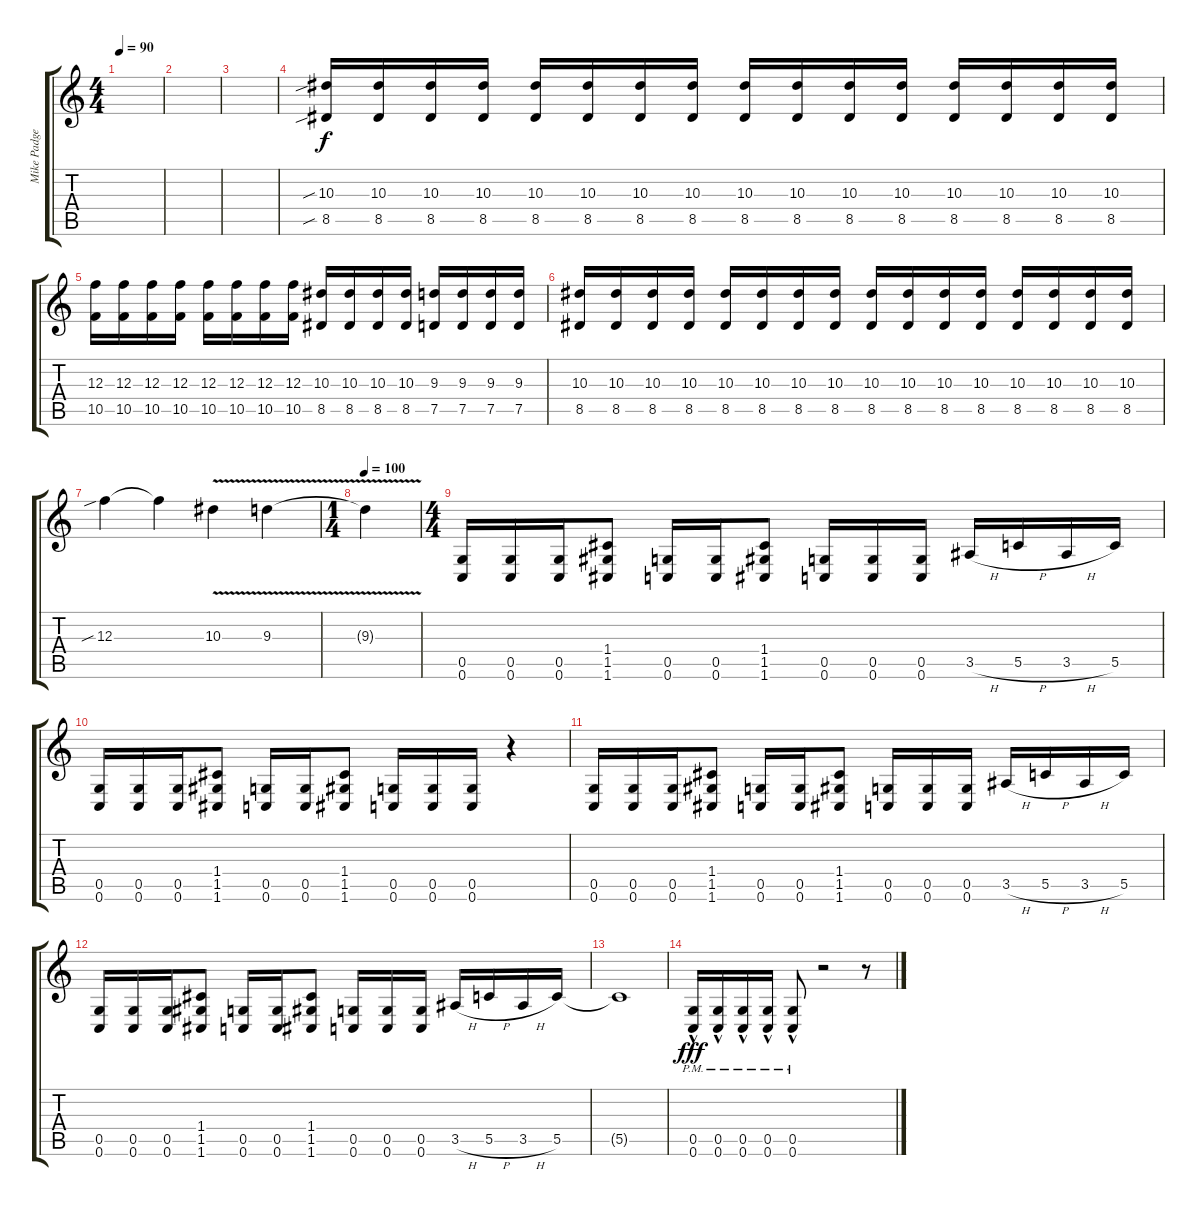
\track ("Mike Padget (padge)" "Mike Padge") {instrument distortionguitar}
\staff {score tabs}
\tuning (D4 A3 F3 C3 G2 C2) {hide}
\ts (4 4)
\tempo 90
\clef g2
\ks c
|
|
|
(10.3{sib} 8.5{sib}).16{instrument distortionguitar} (10.3 8.5).16 (10.3 8.5).16 (10.3 8.5).16 (10.3 8.5).16 (10.3 8.5).16 (10.3 8.5).16 (10.3 8.5).16 (10.3 8.5).16 (10.3 8.5).16 (10.3 8.5).16 (10.3 8.5).16 (10.3 8.5).16 (10.3 8.5).16 (10.3 8.5).16 (10.3 8.5).16 |
(12.3 10.5).16 (12.3 10.5).16 (12.3 10.5).16 (12.3 10.5).16 (12.3 10.5).16 (12.3 10.5).16 (12.3 10.5).16 (12.3 10.5).16 (10.3 8.5).16 (10.3 8.5).16 (10.3 8.5).16 (10.3 8.5).16 (9.3 7.5).16 (9.3 7.5).16 (9.3 7.5).16 (9.3 7.5).16 |
(10.3 8.5).16{instrument distortionguitar} (10.3 8.5).16 (10.3 8.5).16 (10.3 8.5).16 (10.3 8.5).16 (10.3 8.5).16 (10.3 8.5).16 (10.3 8.5).16 (10.3 8.5).16 (10.3 8.5).16 (10.3 8.5).16 (10.3 8.5).16 (10.3 8.5).16 (10.3 8.5).16 (10.3 8.5).16 (10.3 8.5).16 |
12.3{sib}.4 12.3{t}.4 10.3{v}.4 9.3{v}.4 |
\ts (1 4)
\tempo 100
9.3{t}.4 |
\ts (4 4)
(0.5 0.6).16 (0.5 0.6).16 (0.5 0.6).16 (1.4 1.5 1.6).8 (0.5 0.6).16 (0.5 0.6).16 (1.4 1.5 1.6).8 (0.5 0.6).16 (0.5 0.6).16 (0.5 0.6).16 3.5{h}.16 5.5{h}.16 3.5{h}.16 5.5.16 |
(0.5 0.6).16 (0.5 0.6).16 (0.5 0.6).16 (1.4 1.5 1.6).8 (0.5 0.6).16 (0.5 0.6).16 (1.4 1.5 1.6).8 (0.5 0.6).16 (0.5 0.6).16 (0.5 0.6).16 r.4 |
(0.5 0.6).16 (0.5 0.6).16 (0.5 0.6).16 (1.4 1.5 1.6).8 (0.5 0.6).16 (0.5 0.6).16 (1.4 1.5 1.6).8 (0.5 0.6).16 (0.5 0.6).16 (0.5 0.6).16 3.5{h}.16 5.5{h}.16 3.5{h}.16 5.5.16 |
(0.5 0.6).16 (0.5 0.6).16 (0.5 0.6).16 (1.4 1.5 1.6).8 (0.5 0.6).16 (0.5 0.6).16 (1.4 1.5 1.6).8 (0.5 0.6).16 (0.5 0.6).16 (0.5 0.6).16 3.5{h}.16 5.5{h}.16 3.5{h}.16 5.5.16 |
5.5{t}.1 |
(0.5{pm} 0.6{hac pm}).16{dy fff} (0.5{pm} 0.6{hac pm}).16 (0.5{pm} 0.6{hac pm}).16 (0.5{pm} 0.6{hac pm}).16 (0.5{pm} 0.6{hac pm}).8 r.2 r.8
